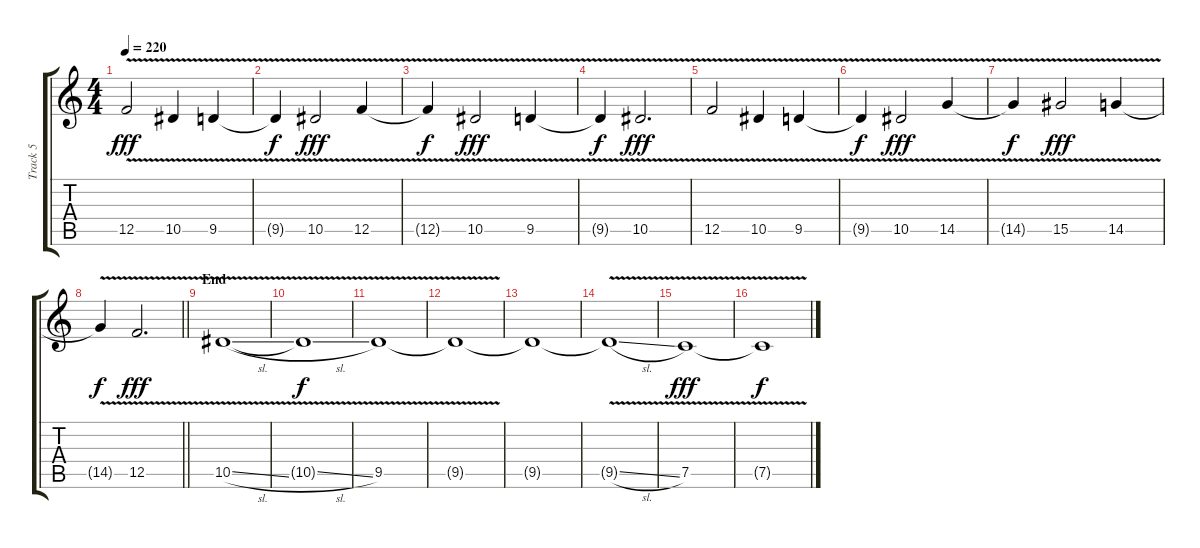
\track ("Track 5" "Track 5") {instrument distortionguitar}
\staff {score tabs}
\tuning (C4 G3 Eb3 Bb2 F2 C2) {hide}
\ts (4 4)
\tempo 220
\clef g2
\ks c
12.5{v}.2{dy fff} 10.5{v}.4 9.5{v}.4 |
9.5{t}.4{dy f} 10.5{v}.2{dy fff} 12.5{v}.4 |
12.5{v t}.4{dy f} 10.5{v}.2{dy fff} 9.5{v}.4 |
9.5{t}.4{dy f} 10.5{v}.2{d dy fff} |
12.5{v}.2 10.5{v}.4 9.5{v}.4 |
9.5{t}.4{dy f} 10.5{v}.2{dy fff} 14.5{v}.4 |
14.5{v t}.4{dy f} 15.5{v}.2{dy fff} 14.5{v}.4 |
\barLineRight lightlight
14.5{t}.4{dy f} 12.5{v}.2{d dy fff} |
\section ("" "End")
10.5{v sl}.1{balance 16} |
10.5{v sl t}.1{dy f} |
9.5{v}.1 |
9.5{t}.1 |
9.5{t}.1{volume 8} |
9.5{v sl t}.1 |
7.5{v}.1{dy fff} |
7.5{t}.1{dy f}
